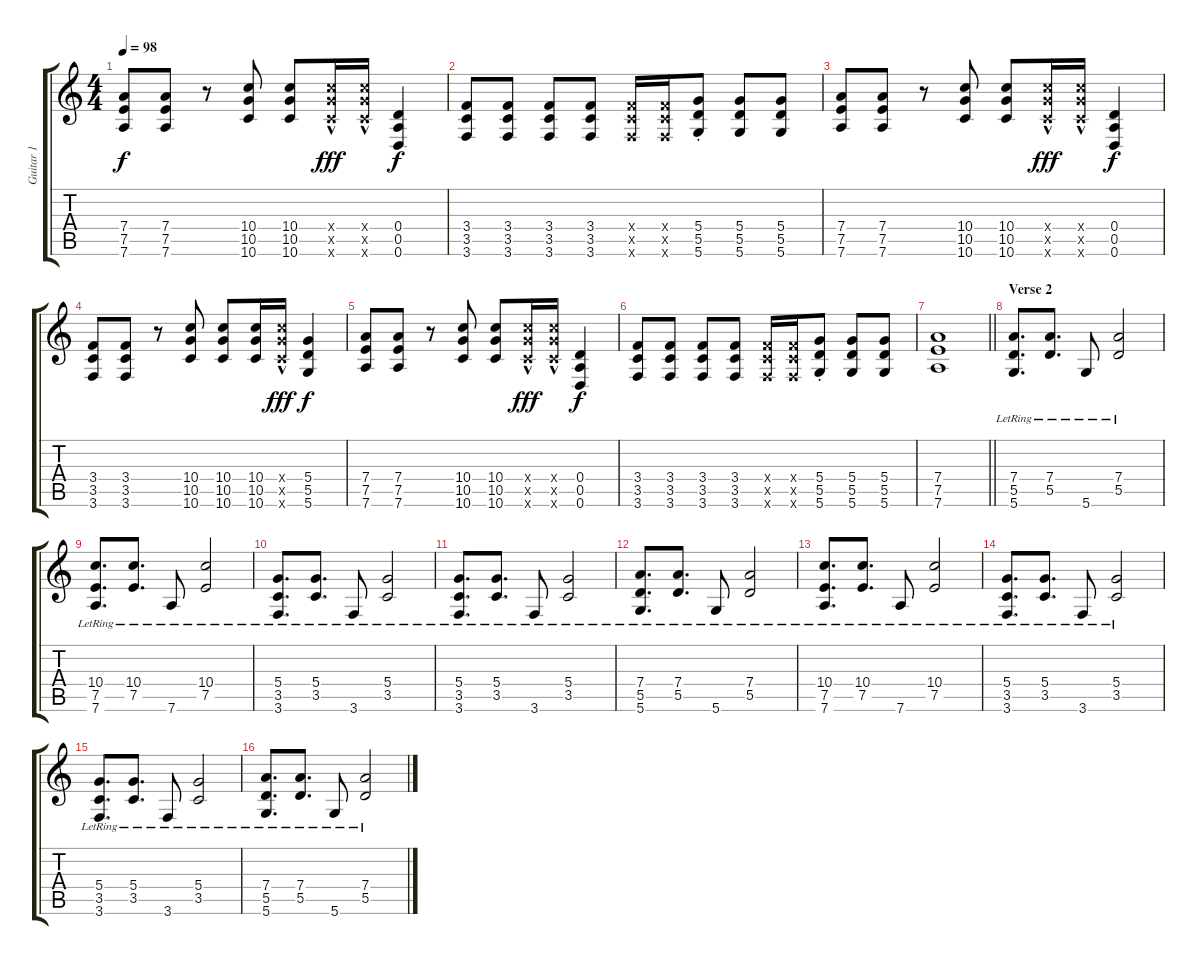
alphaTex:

\track ("Guitar 1" "Guitar 1") {instrument acousticguitarsteel}
\staff {score tabs}
\tuning (E4 B3 G3 D3 A2 D2) {hide}
\ts (4 4)
\tempo 98
\clef g2
\ks c
(7.4 7.5 7.6).8{dy f} (7.4 7.5 7.6).8 r.8 (10.4 10.5 10.6).8 (10.4 10.5 10.6).8 (10.4{hac x} 10.5{hac x} 10.6{hac x}).16{dy fff} (10.4{hac x} 10.5{hac x} 10.6{hac x}).16 (0.4 0.5 0.6).4{dy f} |
(3.4 3.5 3.6).8 (3.4 3.5 3.6).8 (3.4 3.5 3.6).8 (3.4 3.5 3.6).8 (3.4{x} 3.5{x} 3.6{x}).16 (3.4{x} 3.5{x} 3.6{x}).16 (5.4{st} 5.5{st} 5.6{st}).8 (5.4 5.5 5.6).8 (5.4 5.5 5.6).8 |
(7.4 7.5 7.6).8 (7.4 7.5 7.6).8 r.8 (10.4 10.5 10.6).8 (10.4 10.5 10.6).8 (10.4{hac x} 10.5{hac x} 10.6{hac x}).16{dy fff} (10.4{hac x} 10.5{hac x} 10.6{hac x}).16 (0.4 0.5 0.6).4{dy f} |
(3.4 3.5 3.6).8 (3.4 3.5 3.6).8 r.8 (10.4 10.5 10.6).8 (10.4 10.5 10.6).8 (10.4 10.5 10.6).16 (10.4{hac x} 10.5{hac x} 10.6{hac x}).16{dy fff} (5.4 5.5 5.6).4{dy f} |
(7.4 7.5 7.6).8 (7.4 7.5 7.6).8 r.8 (10.4 10.5 10.6).8 (10.4 10.5 10.6).8 (10.4{hac x} 10.5{hac x} 10.6{hac x}).16{dy fff} (10.4{hac x} 10.5{hac x} 10.6{hac x}).16 (0.4 0.5 0.6).4{dy f} |
(3.4 3.5 3.6).8 (3.4 3.5 3.6).8 (3.4 3.5 3.6).8 (3.4 3.5 3.6).8 (3.4{x} 3.5{x} 3.6{x}).16 (3.4{x} 3.5{x} 3.6{x}).16 (5.4{st} 5.5{st} 5.6{st}).8 (5.4 5.5 5.6).8 (5.4 5.5 5.6).8 |
\barLineRight lightlight
(7.4 7.5 7.6).1 |
\section ("" "Verse 2")
(7.4{lr} 5.5{lr} 5.6{lr}).8{d instrument acousticguitarsteel} (7.4{lr} 5.5{lr}).8{d} 5.6{lr}.8 (7.4{lr} 5.5{lr}).2 |
(10.4{lr} 7.5{lr} 7.6{lr}).8{d} (10.4{lr} 7.5{lr}).8{d} 7.6{lr}.8 (10.4{lr} 7.5{lr}).2 |
(5.4{lr} 3.5{lr} 3.6{lr}).8{d} (5.4{lr} 3.5{lr}).8{d} 3.6{lr}.8 (5.4{lr} 3.5{lr}).2 |
(5.4{lr} 3.5{lr} 3.6{lr}).8{d} (5.4{lr} 3.5{lr}).8{d} 3.6{lr}.8 (5.4{lr} 3.5{lr}).2 |
(7.4{lr} 5.5{lr} 5.6{lr}).8{d} (7.4{lr} 5.5{lr}).8{d} 5.6{lr}.8 (7.4{lr} 5.5{lr}).2 |
(10.4{lr} 7.5{lr} 7.6{lr}).8{d} (10.4{lr} 7.5{lr}).8{d} 7.6{lr}.8 (10.4{lr} 7.5{lr}).2 |
(5.4{lr} 3.5{lr} 3.6{lr}).8{d} (5.4{lr} 3.5{lr}).8{d} 3.6{lr}.8 (5.4{lr} 3.5{lr}).2 |
(5.4{lr} 3.5{lr} 3.6{lr}).8{d} (5.4{lr} 3.5{lr}).8{d} 3.6{lr}.8 (5.4{lr} 3.5{lr}).2 |
(7.4{lr} 5.5{lr} 5.6{lr}).8{d} (7.4{lr} 5.5{lr}).8{d} 5.6{lr}.8 (7.4{lr} 5.5{lr}).2
